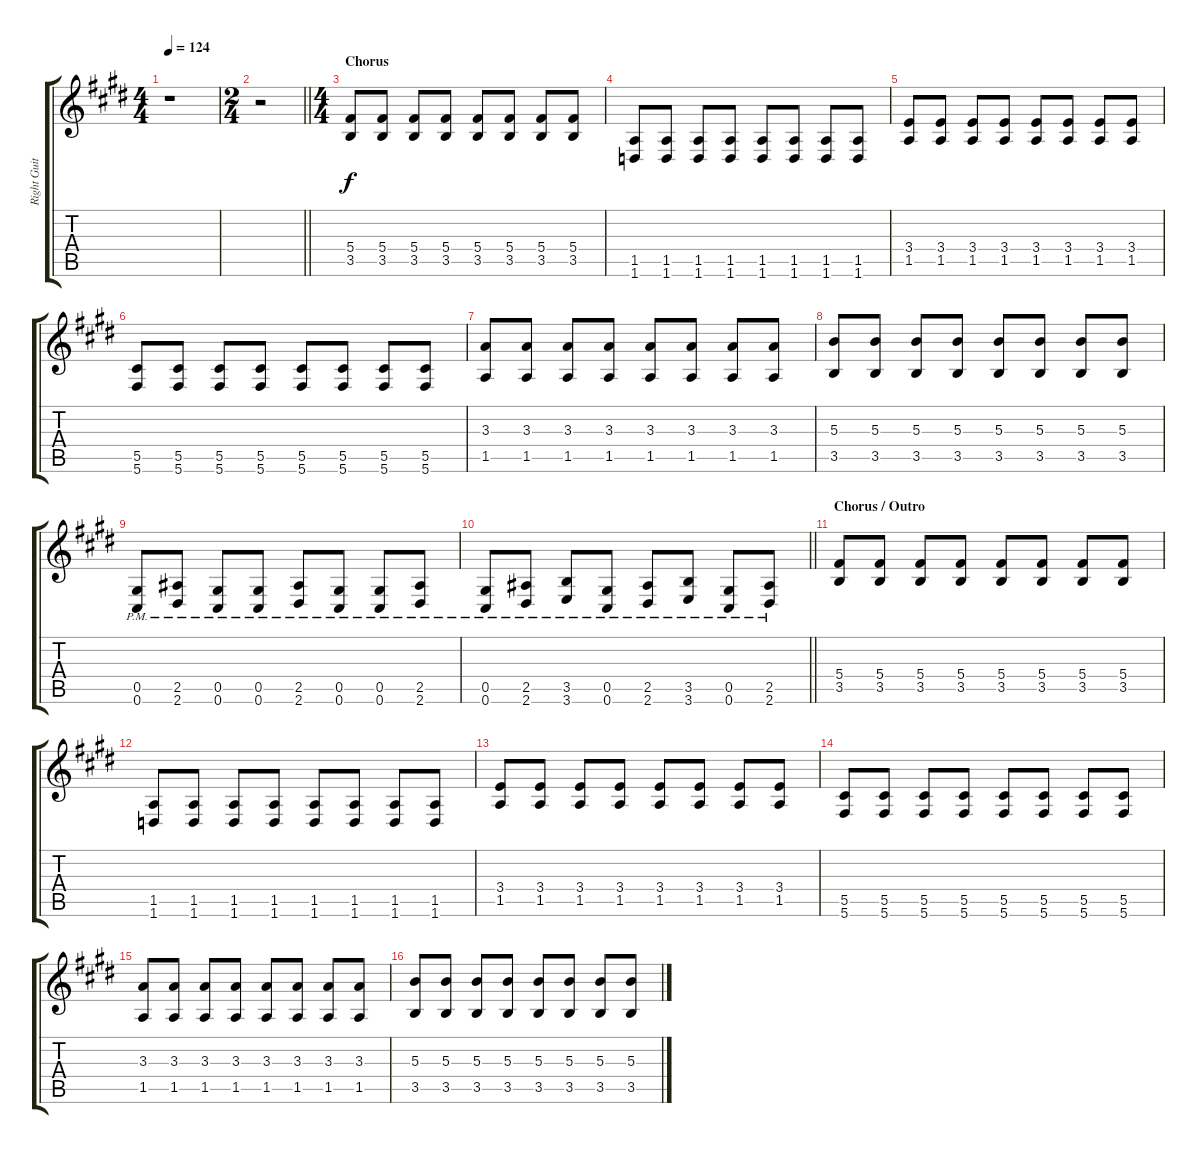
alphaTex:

\track ("Right Guitar I" "Right Guit") {instrument distortionguitar}
\staff {score tabs}
\tuning (Eb4 Bb3 Gb3 Db3 Ab2 Db2) {hide}
\ts (4 4)
\tempo 124
\clef g2
\ks e
r.1{dy f} |
\ts (2 4)
\barLineRight lightlight
r.2 |
\ts (4 4)
\section ("" "Chorus")
(5.4 3.5).8 (5.4 3.5).8 (5.4 3.5).8 (5.4 3.5).8 (5.4 3.5).8 (5.4 3.5).8 (5.4 3.5).8 (5.4 3.5).8 |
(1.5 1.6).8 (1.5 1.6).8 (1.5 1.6).8 (1.5 1.6).8 (1.5 1.6).8 (1.5 1.6).8 (1.5 1.6).8 (1.5 1.6).8 |
(3.4 1.5).8 (3.4 1.5).8 (3.4 1.5).8 (3.4 1.5).8 (3.4 1.5).8 (3.4 1.5).8 (3.4 1.5).8 (3.4 1.5).8 |
(5.5 5.6).8 (5.5 5.6).8 (5.5 5.6).8 (5.5 5.6).8 (5.5 5.6).8 (5.5 5.6).8 (5.5 5.6).8 (5.5 5.6).8 |
(3.3 1.5).8 (3.3 1.5).8 (3.3 1.5).8 (3.3 1.5).8 (3.3 1.5).8 (3.3 1.5).8 (3.3 1.5).8 (3.3 1.5).8 |
(5.3 3.5).8 (5.3 3.5).8 (5.3 3.5).8 (5.3 3.5).8 (5.3 3.5).8 (5.3 3.5).8 (5.3 3.5).8 (5.3 3.5).8 |
(0.5{pm} 0.6{pm}).8 (2.5{pm} 2.6{pm}).8 (0.5{pm} 0.6{pm}).8 (0.5{pm} 0.6{pm}).8 (2.5{pm} 2.6{pm}).8 (0.5{pm} 0.6{pm}).8 (0.5{pm} 0.6{pm}).8 (2.5{pm} 2.6{pm}).8 |
\barLineRight lightlight
(0.5{pm} 0.6{pm}).8 (2.5{pm} 2.6{pm}).8 (3.5{pm} 3.6{pm}).8 (0.5{pm} 0.6{pm}).8 (2.5{pm} 2.6{pm}).8 (3.5{pm} 3.6{pm}).8 (0.5{pm} 0.6{pm}).8 (2.5{pm} 2.6{pm}).8 |
\section ("" "Chorus / Outro")
(5.4 3.5).8 (5.4 3.5).8 (5.4 3.5).8 (5.4 3.5).8 (5.4 3.5).8 (5.4 3.5).8 (5.4 3.5).8 (5.4 3.5).8 |
(1.5 1.6).8 (1.5 1.6).8 (1.5 1.6).8 (1.5 1.6).8 (1.5 1.6).8 (1.5 1.6).8 (1.5 1.6).8 (1.5 1.6).8 |
(3.4 1.5).8 (3.4 1.5).8 (3.4 1.5).8 (3.4 1.5).8 (3.4 1.5).8 (3.4 1.5).8 (3.4 1.5).8 (3.4 1.5).8 |
(5.5 5.6).8 (5.5 5.6).8 (5.5 5.6).8 (5.5 5.6).8 (5.5 5.6).8 (5.5 5.6).8 (5.5 5.6).8 (5.5 5.6).8 |
(3.3 1.5).8 (3.3 1.5).8 (3.3 1.5).8 (3.3 1.5).8 (3.3 1.5).8 (3.3 1.5).8 (3.3 1.5).8 (3.3 1.5).8 |
(5.3 3.5).8 (5.3 3.5).8 (5.3 3.5).8 (5.3 3.5).8 (5.3 3.5).8 (5.3 3.5).8 (5.3 3.5).8 (5.3 3.5).8
